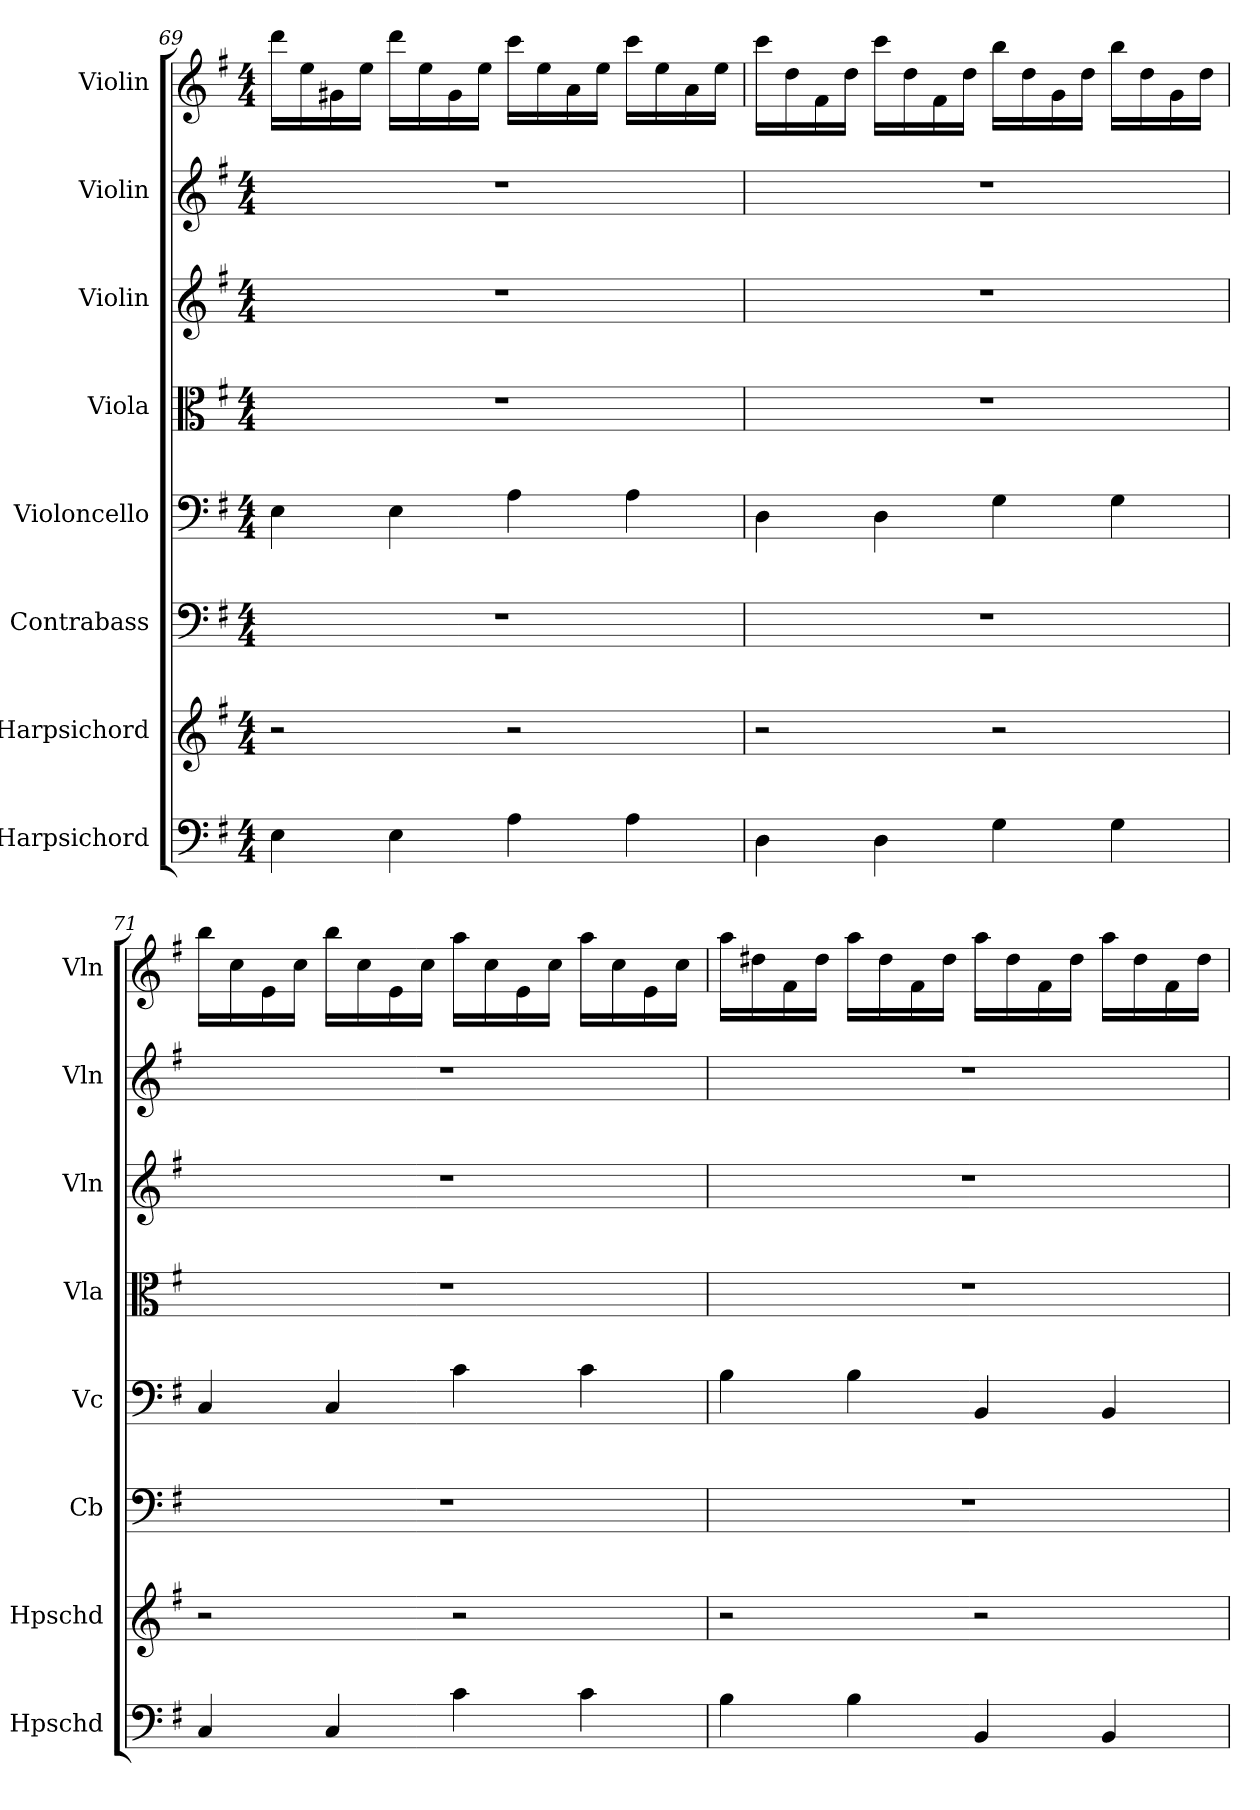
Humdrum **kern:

**kern	**kern	**kern	**kern	**kern	**kern	**kern	**kern
*part8	*part7	*part6	*part5	*part4	*part3	*part2	*part1
*staff8	*staff7	*staff6	*staff5	*staff4	*staff3	*staff2	*staff1
*I"Harpsichord	*I"Harpsichord	*I"Contrabass	*I"Violoncello	*I"Viola	*I"Violin	*I"Violin	*I"Violin
*I'Hpschd	*I'Hpschd	*I'Cb	*I'Vc	*I'Vla	*I'Vln	*I'Vln	*I'Vln
*clefF4	*clefG2	*clefF4	*clefF4	*clefC3	*clefG2	*clefG2	*clefG2
*k[f#]	*k[f#]	*k[f#]	*k[f#]	*k[f#]	*k[f#]	*k[f#]	*k[f#]
*M4/4	*M4/4	*M4/4	*M4/4	*M4/4	*M4/4	*M4/4	*M4/4
=69	=69	=69	=69	=69	=69	=69	=69
4E\	2r	1r	4E\	1r	1r	1r	16ddd\LL
.	.	.	.	.	.	.	16ee\
.	.	.	.	.	.	.	16g#X\
.	.	.	.	.	.	.	16ee\JJ
4E\	.	.	4E\	.	.	.	16ddd\LL
.	.	.	.	.	.	.	16ee\
.	.	.	.	.	.	.	16g#\
.	.	.	.	.	.	.	16ee\JJ
4A\	2r	.	4A\	.	.	.	16ccc\LL
.	.	.	.	.	.	.	16ee\
.	.	.	.	.	.	.	16a\
.	.	.	.	.	.	.	16ee\JJ
4A\	.	.	4A\	.	.	.	16ccc\LL
.	.	.	.	.	.	.	16ee\
.	.	.	.	.	.	.	16a\
.	.	.	.	.	.	.	16ee\JJ
=70	=70	=70	=70	=70	=70	=70	=70
4D\	2r	1r	4D\	1r	1r	1r	16ccc\LL
.	.	.	.	.	.	.	16dd\
.	.	.	.	.	.	.	16f#\
.	.	.	.	.	.	.	16dd\JJ
4D\	.	.	4D\	.	.	.	16ccc\LL
.	.	.	.	.	.	.	16dd\
.	.	.	.	.	.	.	16f#\
.	.	.	.	.	.	.	16dd\JJ
4G\	2r	.	4G\	.	.	.	16bb\LL
.	.	.	.	.	.	.	16dd\
.	.	.	.	.	.	.	16g\
.	.	.	.	.	.	.	16dd\JJ
4G\	.	.	4G\	.	.	.	16bb\LL
.	.	.	.	.	.	.	16dd\
.	.	.	.	.	.	.	16g\
.	.	.	.	.	.	.	16dd\JJ
=71	=71	=71	=71	=71	=71	=71	=71
4C/	2r	1r	4C/	1r	1r	1r	16bb\LL
.	.	.	.	.	.	.	16cc\
.	.	.	.	.	.	.	16e\
.	.	.	.	.	.	.	16cc\JJ
4C/	.	.	4C/	.	.	.	16bb\LL
.	.	.	.	.	.	.	16cc\
.	.	.	.	.	.	.	16e\
.	.	.	.	.	.	.	16cc\JJ
4c\	2r	.	4c\	.	.	.	16aa\LL
.	.	.	.	.	.	.	16cc\
.	.	.	.	.	.	.	16e\
.	.	.	.	.	.	.	16cc\JJ
4c\	.	.	4c\	.	.	.	16aa\LL
.	.	.	.	.	.	.	16cc\
.	.	.	.	.	.	.	16e\
.	.	.	.	.	.	.	16cc\JJ
=72	=72	=72	=72	=72	=72	=72	=72
4B\	2r	1r	4B\	1r	1r	1r	16aa\LL
.	.	.	.	.	.	.	16dd#X\
.	.	.	.	.	.	.	16f#\
.	.	.	.	.	.	.	16dd#\JJ
4B\	.	.	4B\	.	.	.	16aa\LL
.	.	.	.	.	.	.	16dd#\
.	.	.	.	.	.	.	16f#\
.	.	.	.	.	.	.	16dd#\JJ
4BB/	2r	.	4BB/	.	.	.	16aa\LL
.	.	.	.	.	.	.	16dd#\
.	.	.	.	.	.	.	16f#\
.	.	.	.	.	.	.	16dd#\JJ
4BB/	.	.	4BB/	.	.	.	16aa\LL
.	.	.	.	.	.	.	16dd#\
.	.	.	.	.	.	.	16f#\
.	.	.	.	.	.	.	16dd#\JJ
=	=	=	=	=	=	=	=
*-	*-	*-	*-	*-	*-	*-	*-
